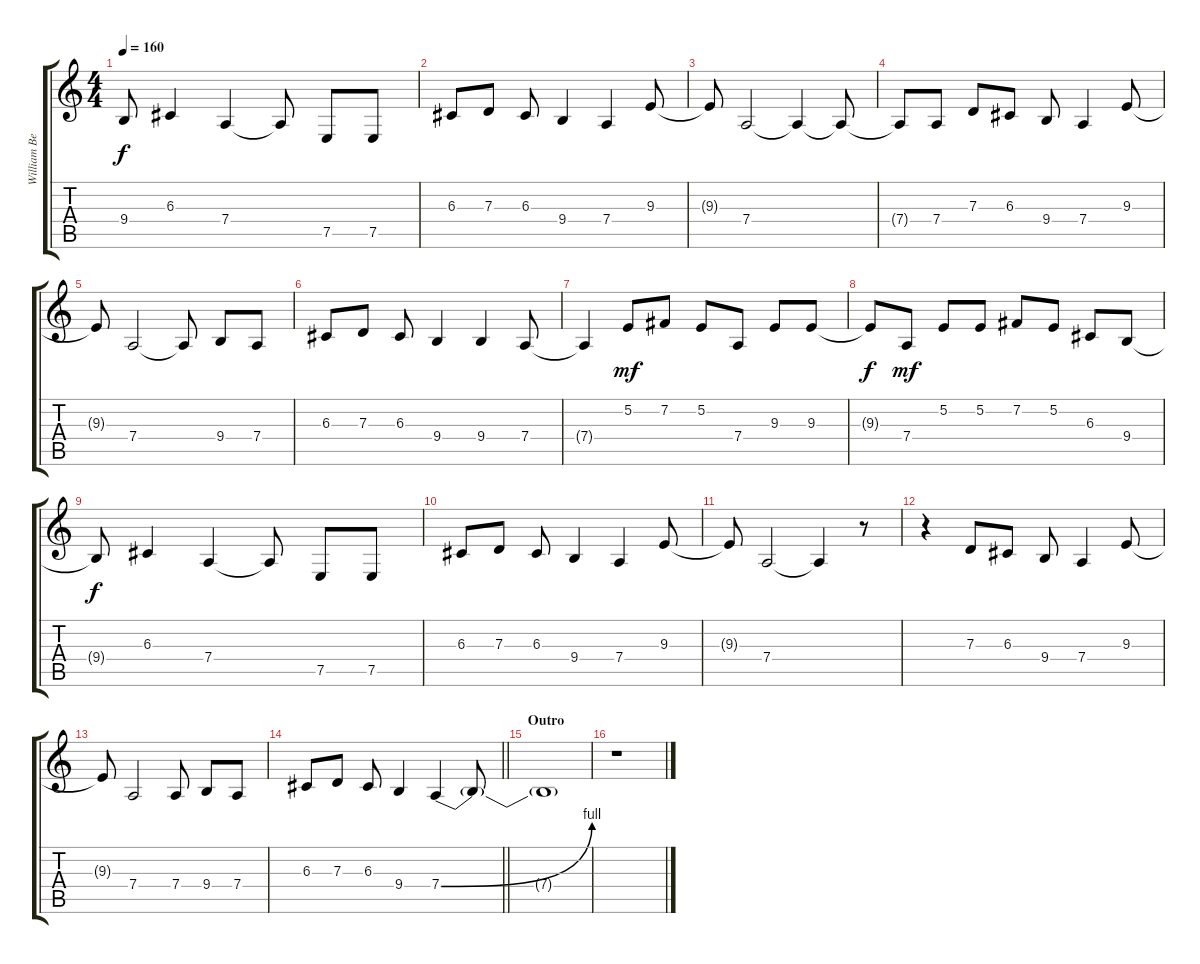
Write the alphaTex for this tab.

\track ("William Beckett (Lead Vocals)" "William Be") {instrument clarinet}
\staff {score tabs}
\tuning (E4 B3 G3 D3 A2 E2) {hide}
\ts (4 4)
\tempo 160
\clef g2
\ks c
9.4{t}.8{dy f} 6.3.4 7.4.4 7.4{t}.8 7.5.8 7.5.8 |
6.3.8 7.3.8 6.3.8 9.4.4 7.4.4 9.3.8 |
9.3{t}.8 7.4.2 7.4{t}.4 7.4{t}.8 |
7.4{t}.8 7.4.8 7.3.8 6.3.8 9.4.8 7.4.4 9.3.8 |
9.3{t}.8 7.4.2 7.4{t}.8 9.4.8 7.4.8 |
6.3.8 7.3.8 6.3.8 9.4.4 9.4.4 7.4.8 |
7.4{t}.4 5.2.8{dy mf} 7.2.8 5.2.8 7.4.8 9.3.8 9.3.8 |
9.3{t}.8{dy f} 7.4.8{dy mf} 5.2.8 5.2.8 7.2.8 5.2.8 6.3.8 9.4.8 |
9.4{t}.8{dy f} 6.3.4 7.4.4 7.4{t}.8 7.5.8 7.5.8 |
6.3.8 7.3.8 6.3.8 9.4.4 7.4.4 9.3.8 |
9.3{t}.8 7.4.2 7.4{t}.4 r.8 |
r.4 7.3.8 6.3.8 9.4.8 7.4.4 9.3.8 |
9.3{t}.8 7.4.2 7.4.8 9.4.8 7.4.8 |
\barLineRight lightlight
6.3.8 7.3.8 6.3.8 9.4.4 7.4{be (bend 0 0 60 4)}.4 7.4{t}.8 |
\section ("" "Outro")
7.4{t}.1 |
r.1
